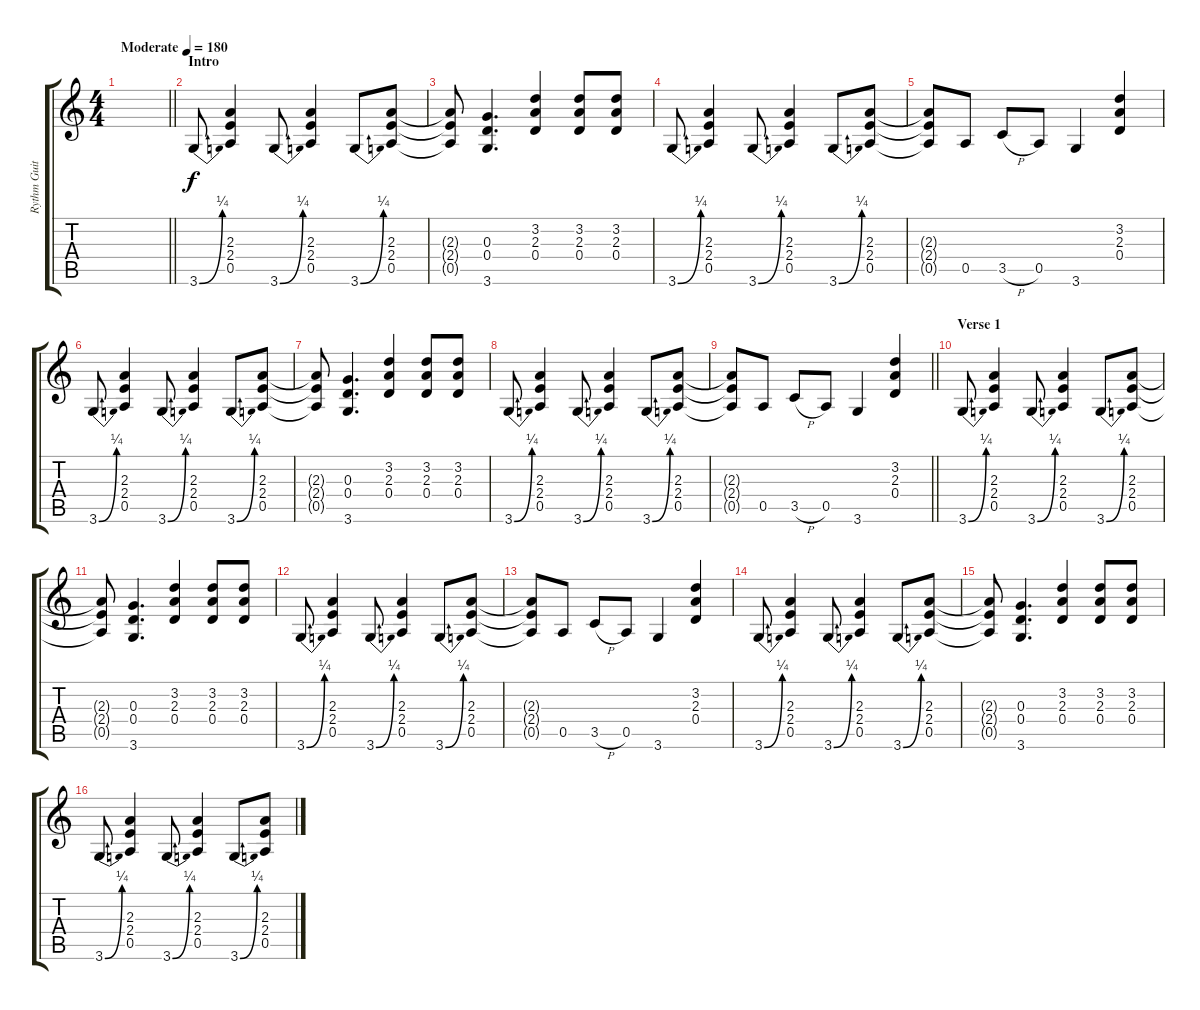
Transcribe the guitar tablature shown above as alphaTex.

\track ("Rythm Guitar" "Rythm Guit") {instrument distortionguitar}
\staff {score tabs}
\tuning (E4 B3 G3 D3 A2 E2) {hide}
\ts (4 4)
\tempo (180 "Moderate")
\clef g2
\barLineRight lightlight
\ks c
|
\section ("" "Intro")
3.6{be (bend 0 0 60 1)}.8 (2.3 2.4 0.5).4 3.6{be (bend 0 0 60 1)}.8 (2.3 2.4 0.5).4 3.6{be (bend 0 0 60 1)}.8 (2.3 2.4 0.5).8 |
(2.3{t} 2.4{t} 0.5{t}).8 (0.3 0.4 3.6).4{d} (3.2 2.3 0.4).4 (3.2 2.3 0.4).8 (3.2 2.3 0.4).8 |
3.6{be (bend 0 0 60 1)}.8 (2.3 2.4 0.5).4 3.6{be (bend 0 0 60 1)}.8 (2.3 2.4 0.5).4 3.6{be (bend 0 0 60 1)}.8 (2.3 2.4 0.5).8 |
(2.3{t} 2.4{t} 0.5{t}).8 0.5.8 3.5{h}.8 0.5.8 3.6.4 (3.2 2.3 0.4).4 |
3.6{be (bend 0 0 60 1)}.8 (2.3 2.4 0.5).4 3.6{be (bend 0 0 60 1)}.8 (2.3 2.4 0.5).4 3.6{be (bend 0 0 60 1)}.8 (2.3 2.4 0.5).8 |
(2.3{t} 2.4{t} 0.5{t}).8 (0.3 0.4 3.6).4{d} (3.2 2.3 0.4).4 (3.2 2.3 0.4).8 (3.2 2.3 0.4).8 |
3.6{be (bend 0 0 60 1)}.8 (2.3 2.4 0.5).4 3.6{be (bend 0 0 60 1)}.8 (2.3 2.4 0.5).4 3.6{be (bend 0 0 60 1)}.8 (2.3 2.4 0.5).8 |
\barLineRight lightlight
(2.3{t} 2.4{t} 0.5{t}).8 0.5.8 3.5{h}.8 0.5.8 3.6.4 (3.2 2.3 0.4).4 |
\section ("" "Verse 1")
3.6{be (bend 0 0 60 1)}.8 (2.3 2.4 0.5).4 3.6{be (bend 0 0 60 1)}.8 (2.3 2.4 0.5).4 3.6{be (bend 0 0 60 1)}.8 (2.3 2.4 0.5).8 |
(2.3{t} 2.4{t} 0.5{t}).8 (0.3 0.4 3.6).4{d} (3.2 2.3 0.4).4 (3.2 2.3 0.4).8 (3.2 2.3 0.4).8 |
3.6{be (bend 0 0 60 1)}.8 (2.3 2.4 0.5).4 3.6{be (bend 0 0 60 1)}.8 (2.3 2.4 0.5).4 3.6{be (bend 0 0 60 1)}.8 (2.3 2.4 0.5).8 |
(2.3{t} 2.4{t} 0.5{t}).8 0.5.8 3.5{h}.8 0.5.8 3.6.4 (3.2 2.3 0.4).4 |
3.6{be (bend 0 0 60 1)}.8 (2.3 2.4 0.5).4 3.6{be (bend 0 0 60 1)}.8 (2.3 2.4 0.5).4 3.6{be (bend 0 0 60 1)}.8 (2.3 2.4 0.5).8 |
(2.3{t} 2.4{t} 0.5{t}).8 (0.3 0.4 3.6).4{d} (3.2 2.3 0.4).4 (3.2 2.3 0.4).8 (3.2 2.3 0.4).8 |
3.6{be (bend 0 0 60 1)}.8 (2.3 2.4 0.5).4 3.6{be (bend 0 0 60 1)}.8 (2.3 2.4 0.5).4 3.6{be (bend 0 0 60 1)}.8 (2.3 2.4 0.5).8
